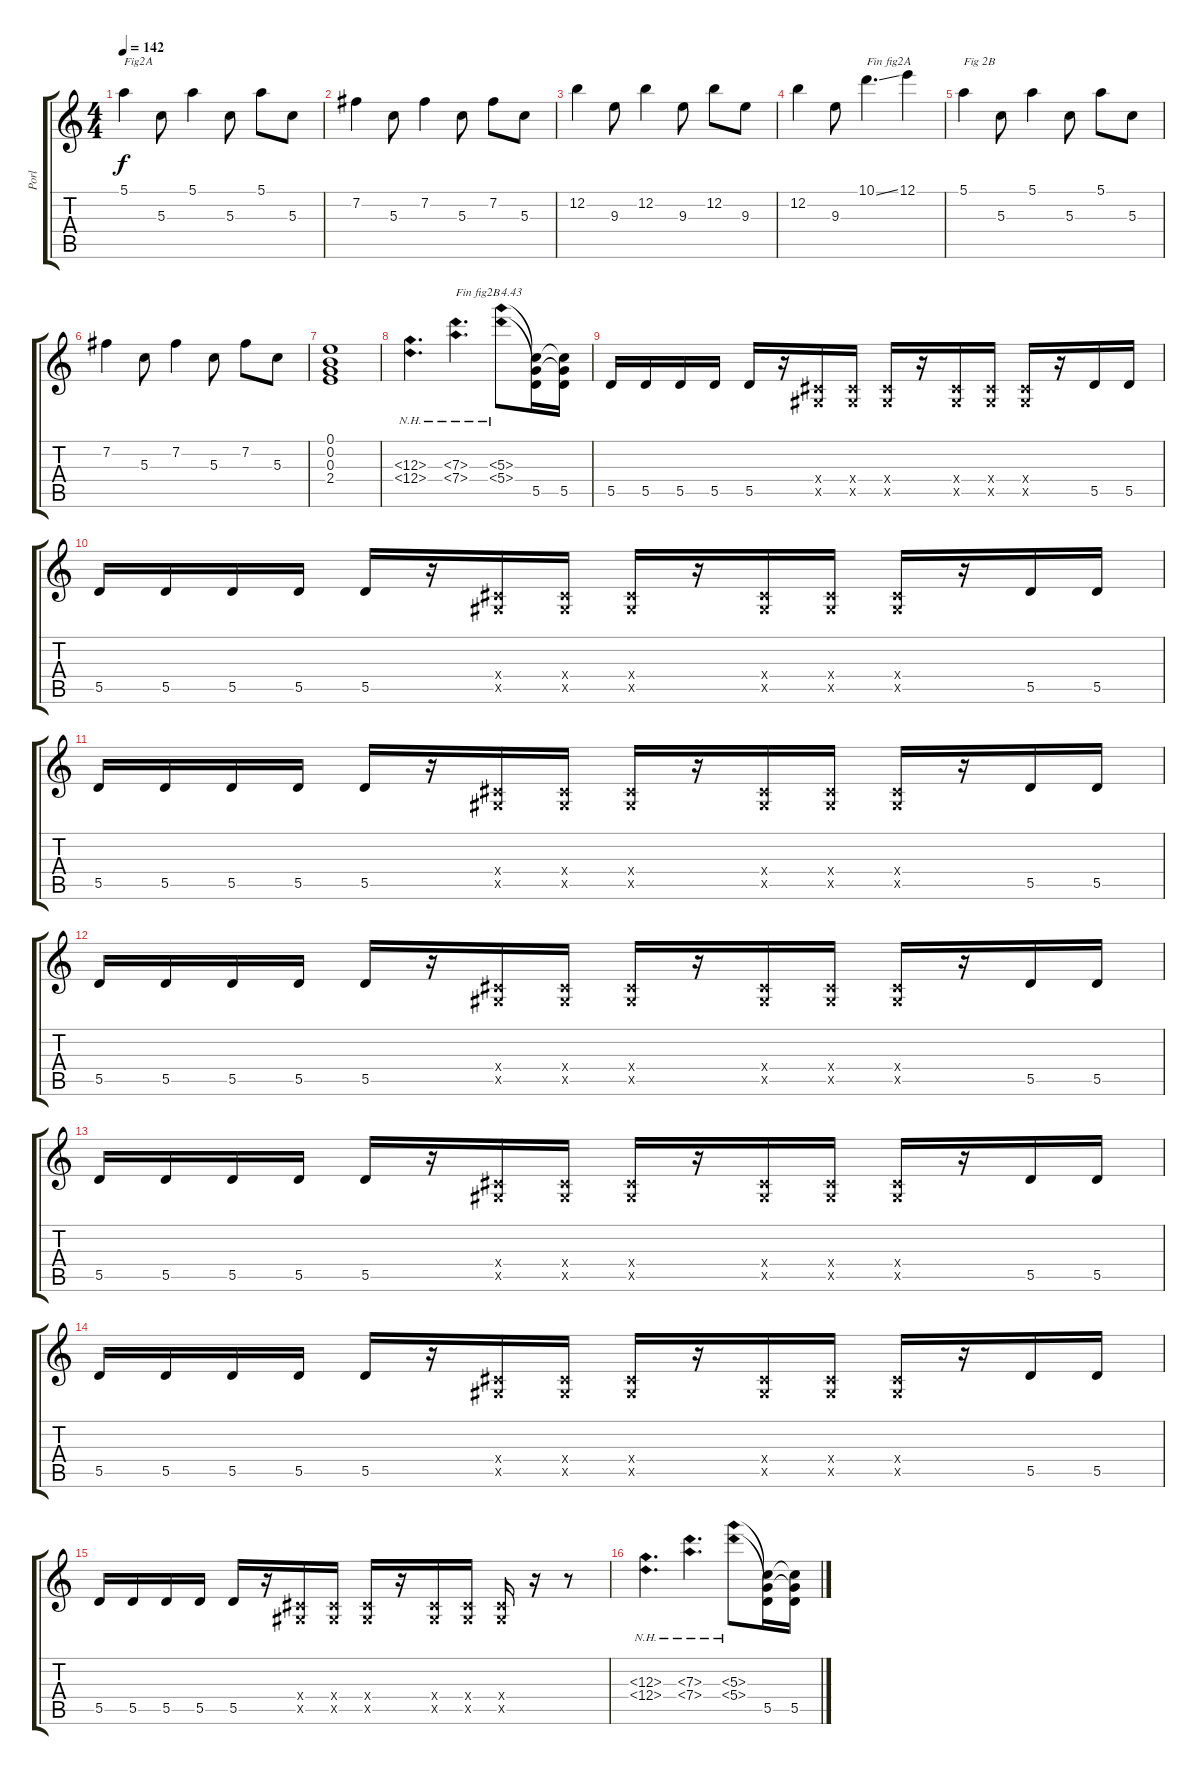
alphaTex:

\track ("Porl" "Porl") {instrument distortionguitar}
\staff {score tabs}
\tuning (E4 B3 G3 D3 A2 E2) {hide}
\ts (4 4)
\tempo 142
\clef g2
\ks c
5.1.4{txt "Fig2A" dy f} 5.3.8 5.1.4 5.3.8 5.1.8 5.3.8 |
7.2.4 5.3.8 7.2.4 5.3.8 7.2.8 5.3.8 |
12.2.4 9.3.8 12.2.4 9.3.8 12.2.8 9.3.8 |
12.2.4 9.3.8 10.1{ss}.4{d txt "Fin fig2A"} 12.1.4 |
5.1.4{txt "Fig 2B"} 5.3.8 5.1.4 5.3.8 5.1.8 5.3.8 |
7.2.4 5.3.8 7.2.4 5.3.8 7.2.8 5.3.8 |
(0.1 0.2 0.3 2.4).1 |
(12.3{nh} 12.4{nh}).4{d} (7.3{nh} 7.4{nh}).4{d txt "Fin fig2B"} (5.3{nh} 5.4{nh}).8{txt "4.43"} (5.3{t} 5.4{t} 5.5).16 (5.3{t} 5.4{t} 5.5).16 |
5.5.16 5.5.16 5.5.16 5.5.16 5.5.16 r.16 (-1.4{x} -1.5{x}).16 (-1.4{x} -1.5{x}).16 (-1.4{x} -1.5{x}).16 r.16 (-1.4{x} -1.5{x}).16 (-1.4{x} -1.5{x}).16 (-1.4{x} -1.5{x}).16 r.16 5.5.16 5.5.16 |
5.5.16 5.5.16 5.5.16 5.5.16 5.5.16 r.16 (-1.4{x} -1.5{x}).16 (-1.4{x} -1.5{x}).16 (-1.4{x} -1.5{x}).16 r.16 (-1.4{x} -1.5{x}).16 (-1.4{x} -1.5{x}).16 (-1.4{x} -1.5{x}).16 r.16 5.5.16 5.5.16 |
5.5.16 5.5.16 5.5.16 5.5.16 5.5.16 r.16 (-1.4{x} -1.5{x}).16 (-1.4{x} -1.5{x}).16 (-1.4{x} -1.5{x}).16 r.16 (-1.4{x} -1.5{x}).16 (-1.4{x} -1.5{x}).16 (-1.4{x} -1.5{x}).16 r.16 5.5.16 5.5.16 |
5.5.16 5.5.16 5.5.16 5.5.16 5.5.16 r.16 (-1.4{x} -1.5{x}).16 (-1.4{x} -1.5{x}).16 (-1.4{x} -1.5{x}).16 r.16 (-1.4{x} -1.5{x}).16 (-1.4{x} -1.5{x}).16 (-1.4{x} -1.5{x}).16 r.16 5.5.16 5.5.16 |
5.5.16 5.5.16 5.5.16 5.5.16 5.5.16 r.16 (-1.4{x} -1.5{x}).16 (-1.4{x} -1.5{x}).16 (-1.4{x} -1.5{x}).16 r.16 (-1.4{x} -1.5{x}).16 (-1.4{x} -1.5{x}).16 (-1.4{x} -1.5{x}).16 r.16 5.5.16 5.5.16 |
5.5.16 5.5.16 5.5.16 5.5.16 5.5.16 r.16 (-1.4{x} -1.5{x}).16 (-1.4{x} -1.5{x}).16 (-1.4{x} -1.5{x}).16 r.16 (-1.4{x} -1.5{x}).16 (-1.4{x} -1.5{x}).16 (-1.4{x} -1.5{x}).16 r.16 5.5.16 5.5.16 |
5.5.16 5.5.16 5.5.16 5.5.16 5.5.16 r.16 (-1.4{x} -1.5{x}).16 (-1.4{x} -1.5{x}).16 (-1.4{x} -1.5{x}).16 r.16 (-1.4{x} -1.5{x}).16 (-1.4{x} -1.5{x}).16 (-1.4{x} -1.5{x}).16 r.16 r.8 |
(12.3{nh} 12.4{nh}).4{d} (7.3{nh} 7.4{nh}).4{d} (5.3{nh} 5.4{nh}).8 (5.3{t} 5.4{t} 5.5).16 (5.3{t} 5.4{t} 5.5).16
